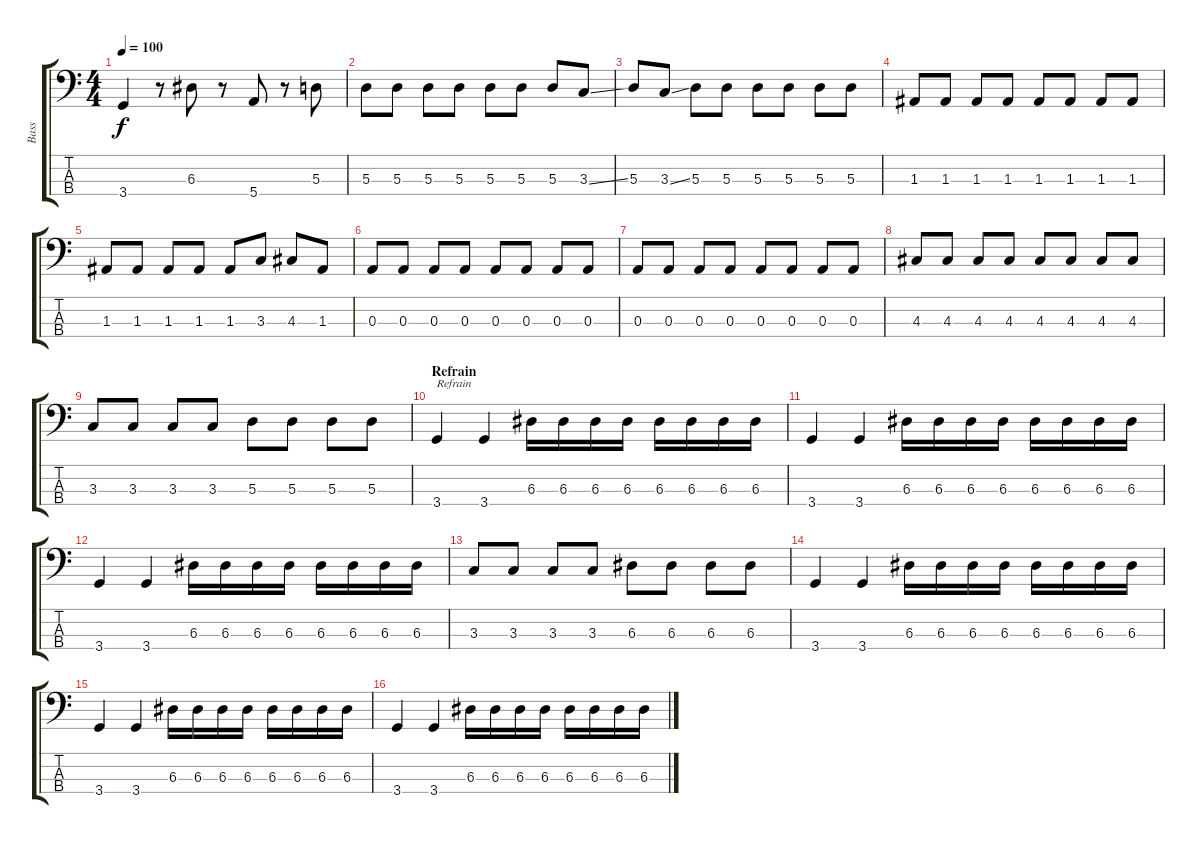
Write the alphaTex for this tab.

\track ("Bass" "Bass") {instrument electricbassfinger}
\staff {score tabs}
\tuning (G2 D2 A1 E1) {hide}
\ts (4 4)
\tempo 100
\clef f4
\ks c
3.4.4{dy f} r.8 6.3.8 r.8 5.4.8 r.8 5.3.8 |
5.3.8 5.3.8 5.3.8 5.3.8 5.3.8 5.3.8 5.3.8 3.3{ss}.8 |
5.3.8 3.3{ss}.8 5.3.8 5.3.8 5.3.8 5.3.8 5.3.8 5.3.8 |
1.3.8 1.3.8 1.3.8 1.3.8 1.3.8 1.3.8 1.3.8 1.3.8 |
1.3.8 1.3.8 1.3.8 1.3.8 1.3.8 3.3.8 4.3.8 1.3.8 |
0.3.8 0.3.8 0.3.8 0.3.8 0.3.8 0.3.8 0.3.8 0.3.8 |
0.3.8 0.3.8 0.3.8 0.3.8 0.3.8 0.3.8 0.3.8 0.3.8 |
4.3.8 4.3.8 4.3.8 4.3.8 4.3.8 4.3.8 4.3.8 4.3.8 |
3.3.8 3.3.8 3.3.8 3.3.8 5.3.8 5.3.8 5.3.8 5.3.8 |
\section ("" "Refrain")
3.4.4{txt "Refrain"} 3.4.4 6.3.16 6.3.16 6.3.16 6.3.16 6.3.16 6.3.16 6.3.16 6.3.16 |
3.4.4 3.4.4 6.3.16 6.3.16 6.3.16 6.3.16 6.3.16 6.3.16 6.3.16 6.3.16 |
3.4.4 3.4.4 6.3.16 6.3.16 6.3.16 6.3.16 6.3.16 6.3.16 6.3.16 6.3.16 |
3.3.8 3.3.8 3.3.8 3.3.8 6.3.8 6.3.8 6.3.8 6.3.8 |
3.4.4 3.4.4 6.3.16 6.3.16 6.3.16 6.3.16 6.3.16 6.3.16 6.3.16 6.3.16 |
3.4.4 3.4.4 6.3.16 6.3.16 6.3.16 6.3.16 6.3.16 6.3.16 6.3.16 6.3.16 |
3.4.4 3.4.4 6.3.16 6.3.16 6.3.16 6.3.16 6.3.16 6.3.16 6.3.16 6.3.16
